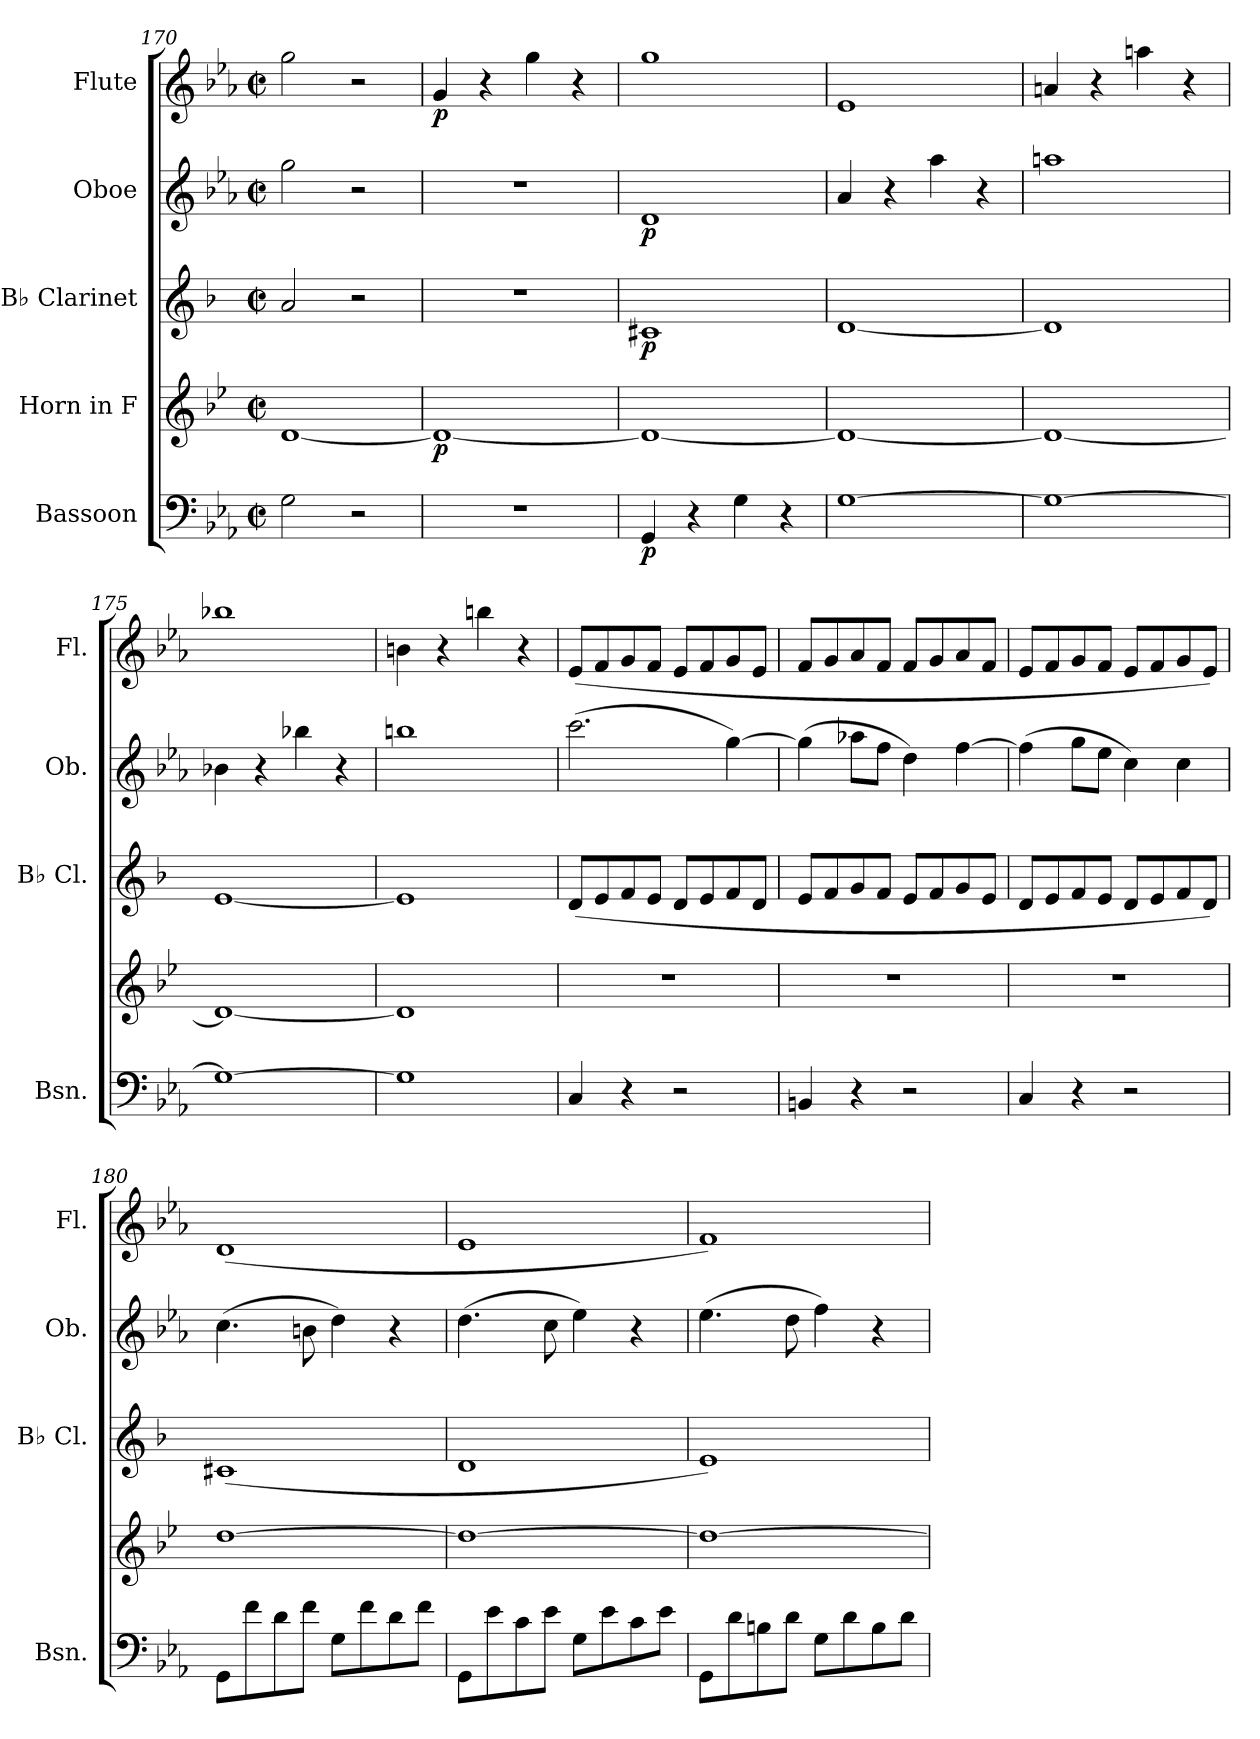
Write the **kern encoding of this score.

**kern	**dynam	**kern	**dynam	**kern	**dynam	**kern	**dynam	**kern	**dynam
*part5	*part5	*part4	*part4	*part3	*part3	*part2	*part2	*part1	*part1
*staff5	*staff5	*staff4	*staff4	*staff3	*staff3	*staff2	*staff2	*staff1	*staff1
*I"Bassoon	*	*I"Horn in F	*	*I"B♭ Clarinet	*	*I"Oboe	*	*I"Flute	*
*I'Bsn.	*	*	*	*I'B♭ Cl.	*	*I'Ob.	*	*I'Fl.	*
*clefF4	*	*clefG2	*	*clefG2	*	*clefG2	*	*clefG2	*
*	*	*ITrd4c7	*	*ITrd1c2	*	*	*	*	*
*k[b-e-a-]	*	*k[b-e-a-]	*	*k[b-e-a-]	*	*k[b-e-a-]	*	*k[b-e-a-]	*
*M2/2	*	*M2/2	*	*M2/2	*	*M2/2	*	*M2/2	*
*met(c|)	*	*met(c|)	*	*met(c|)	*	*met(c|)	*	*met(c|)	*
=170	=170	=170	=170	=170	=170	=170	=170	=170	=170
2G\	.	[1G	.	2g/	.	2gg\	.	2gg\	.
2r	.	.	.	2r	.	2r	.	2r	.
=171	=171	=171	=171	=171	=171	=171	=171	=171	=171
!	!	!	!LO:DY:b	!	!	!	!	!	!LO:DY:b
1r	.	1G_	p	1r	.	1r	.	4g/	p
.	.	.	.	.	.	.	.	4r	.
.	.	.	.	.	.	.	.	4gg\	.
.	.	.	.	.	.	.	.	4r	.
=172	=172	=172	=172	=172	=172	=172	=172	=172	=172
!	!LO:DY:b	!	!	!	!LO:DY:b	!	!LO:DY:b	!	!
4GG/	p	1G_	.	1Bn	p	1d	p	1gg	.
4r	.	.	.	.	.	.	.	.	.
4G\	.	.	.	.	.	.	.	.	.
4r	.	.	.	.	.	.	.	.	.
=173	=173	=173	=173	=173	=173	=173	=173	=173	=173
[1G	.	1G_	.	[1c	.	4a-/	.	1e-	.
.	.	.	.	.	.	4r	.	.	.
.	.	.	.	.	.	4aa-\	.	.	.
.	.	.	.	.	.	4r	.	.	.
=174	=174	=174	=174	=174	=174	=174	=174	=174	=174
1G_	.	1G_	.	1c]	.	1aan	.	4an/	.
.	.	.	.	.	.	.	.	4r	.
.	.	.	.	.	.	.	.	4aan\	.
.	.	.	.	.	.	.	.	4r	.
!!LO:PB:g=z
=175	=175	=175	=175	=175	=175	=175	=175	=175	=175
1G_	.	1G_	.	[1d	.	4b-X\	.	1bb-X	.
.	.	.	.	.	.	4r	.	.	.
.	.	.	.	.	.	4bb-X\	.	.	.
.	.	.	.	.	.	4r	.	.	.
=176	=176	=176	=176	=176	=176	=176	=176	=176	=176
1G]	.	1G]	.	1d]	.	1bbn	.	4bn\	.
.	.	.	.	.	.	.	.	4r	.
.	.	.	.	.	.	.	.	4bbn\	.
.	.	.	.	.	.	.	.	4r	.
=177	=177	=177	=177	=177	=177	=177	=177	=177	=177
4C/	.	1r	.	(>8c/L	.	(>2.ccc\	.	(>8e-/L	.
.	.	.	.	8d/	.	.	.	8f/	.
4r	.	.	.	8e-/	.	.	.	8g/	.
.	.	.	.	8d/J	.	.	.	8f/J	.
2r	.	.	.	8c/L	.	.	.	8e-/L	.
.	.	.	.	8d/	.	.	.	8f/	.
.	.	.	.	8e-/	.	[4gg\)	.	8g/	.
.	.	.	.	8c/J	.	.	.	8e-/J	.
=178	=178	=178	=178	=178	=178	=178	=178	=178	=178
4BBn/	.	1r	.	8d/L	.	(>4gg\]	.	8f/L	.
.	.	.	.	8e-/	.	.	.	8g/	.
4r	.	.	.	8f/	.	8aa-X\L	.	8a-/	.
.	.	.	.	8e-/J	.	8ff\J	.	8f/J	.
2r	.	.	.	8d/L	.	4dd\)	.	8f/L	.
.	.	.	.	8e-/	.	.	.	8g/	.
.	.	.	.	8f/	.	[4ff\	.	8a-/	.
.	.	.	.	8d/J	.	.	.	8f/J	.
=179	=179	=179	=179	=179	=179	=179	=179	=179	=179
4C/	.	1r	.	8c/L	.	(>4ff\]	.	8e-/L	.
.	.	.	.	8d/	.	.	.	8f/	.
4r	.	.	.	8e-/	.	8gg\L	.	8g/	.
.	.	.	.	8d/J	.	8ee-\J	.	8f/J	.
2r	.	.	.	8c/L	.	4cc\)	.	8e-/L	.
.	.	.	.	8d/	.	.	.	8f/	.
.	.	.	.	8e-/	.	4cc\	.	8g/	.
.	.	.	.	8c/J)	.	.	.	8e-/J)	.
!!LO:LB:g=z
=180	=180	=180	=180	=180	=180	=180	=180	=180	=180
8GG\L	.	[1g	.	(<1Bn	.	(>4.cc\	.	(<1d	.
8f\	.	.	.	.	.	.	.	.	.
8d\	.	.	.	.	.	.	.	.	.
8f\J	.	.	.	.	.	8bn\	.	.	.
8G\L	.	.	.	.	.	4dd\)	.	.	.
8f\	.	.	.	.	.	.	.	.	.
8d\	.	.	.	.	.	4r	.	.	.
8f\J	.	.	.	.	.	.	.	.	.
=181	=181	=181	=181	=181	=181	=181	=181	=181	=181
8GG\L	.	1g_	.	1c	.	(>4.dd\	.	1e-	.
8e-\	.	.	.	.	.	.	.	.	.
8c\	.	.	.	.	.	.	.	.	.
8e-\J	.	.	.	.	.	8cc\	.	.	.
8G\L	.	.	.	.	.	4ee-\)	.	.	.
8e-\	.	.	.	.	.	.	.	.	.
8c\	.	.	.	.	.	4r	.	.	.
8e-\J	.	.	.	.	.	.	.	.	.
=182	=182	=182	=182	=182	=182	=182	=182	=182	=182
8GG\L	.	1g_	.	1d)	.	(>4.ee-\	.	1f)	.
8d\	.	.	.	.	.	.	.	.	.
8Bn\	.	.	.	.	.	.	.	.	.
8d\J	.	.	.	.	.	8dd\	.	.	.
8G\L	.	.	.	.	.	4ff\)	.	.	.
8d\	.	.	.	.	.	.	.	.	.
8B\	.	.	.	.	.	4r	.	.	.
8d\J	.	.	.	.	.	.	.	.	.
=	=	=	=	=	=	=	=	=	=
*-	*-	*-	*-	*-	*-	*-	*-	*-	*-
